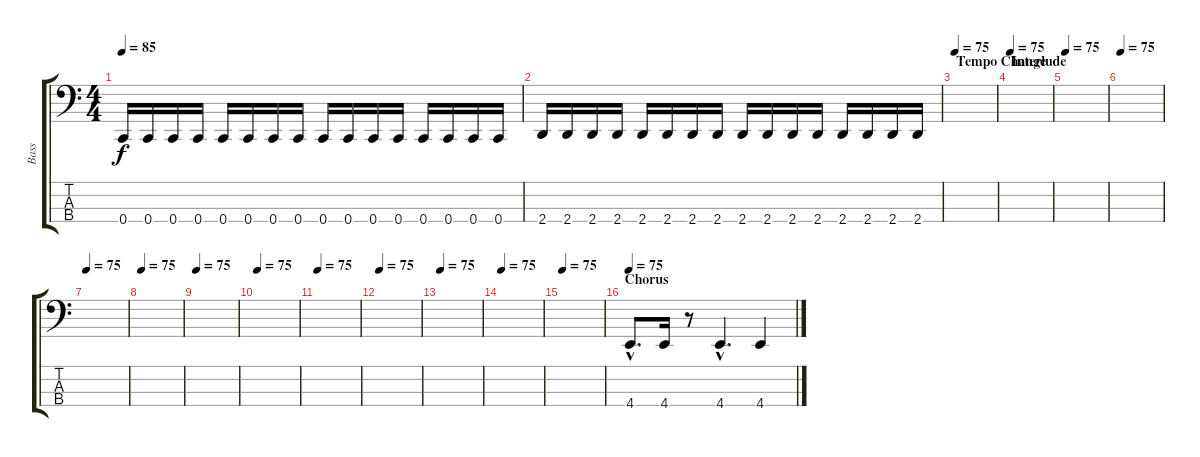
\track ("Bass" "Bass") {instrument electricbasspick}
\staff {score tabs}
\tuning (F2 C2 G1 C1) {hide}
\ts (4 4)
\tempo 85
\clef f4
\ks c
0.4.16{dy f} 0.4.16 0.4.16 0.4.16 0.4.16 0.4.16 0.4.16 0.4.16 0.4.16 0.4.16 0.4.16 0.4.16 0.4.16 0.4.16 0.4.16 0.4.16 |
2.4.16 2.4.16 2.4.16 2.4.16 2.4.16 2.4.16 2.4.16 2.4.16 2.4.16 2.4.16 2.4.16 2.4.16 2.4.16 2.4.16 2.4.16 2.4.16 |
\section ("" "Tempo Change")
\tempo 75
|
\section ("" "Interlude")
\tempo 75
|
\tempo 75
|
\tempo 75
|
\tempo 75
|
\section ("" "")
\tempo 75
|
\tempo 75
|
\tempo 75
|
\tempo 75
|
\tempo 75
|
\tempo 75
|
\tempo 75
|
\tempo 75
|
\section ("" "Chorus")
\tempo 75
4.4{hac}.8{d} 4.4.16 r.8 4.4{hac}.4{d} 4.4.4
